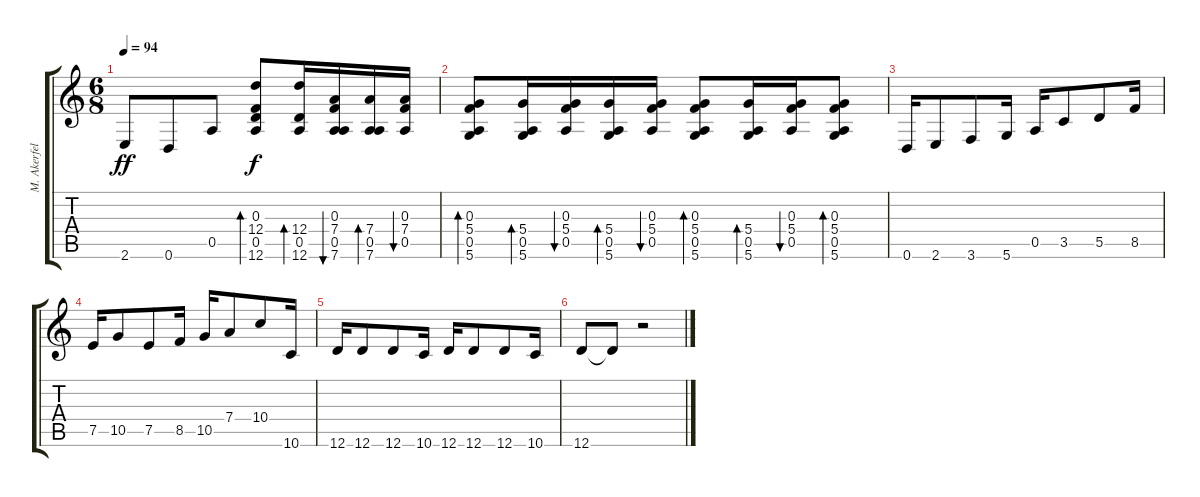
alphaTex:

\track ("M. Akerfeldt" "M. Akerfel") {instrument distortionguitar}
\staff {score tabs}
\tuning (E4 A3 F3 D3 A2 D2) {hide}
\ts (6 8)
\tempo 94
\clef g2
\ks c
2.6.8{dy ff} 0.6.8 0.5.8 (0.3 12.4 0.5 12.6).8{bd 60 dy f} (12.4 0.5 12.6).16{bd 60} (0.3 7.4 0.5 7.6).16{bu 60} (7.4 0.5 7.6).16{bd 60} (0.3 7.4 0.5).16{bu 60} |
(0.3 5.4 0.5 5.6).8{bd 60} (5.4 0.5 5.6).16{bd 60} (0.3 5.4 0.5).16{bu 60} (5.4 0.5 5.6).16{bd 60} (0.3 5.4 0.5).16{bu 60} (0.3 5.4 0.5 5.6).8{bd 60} (5.4 0.5 5.6).16{bd 60} (0.3 5.4 0.5).16{bu 60} (0.3 5.4 0.5 5.6).8{bd 60} |
0.6.16 2.6.8 3.6.8 5.6.16 0.5.16 3.5.8 5.5.8 8.5.16 |
7.5.16 10.5.8 7.5.8 8.5.16 10.5.16 7.4.8 10.4.8 10.6.16 |
12.6.16 12.6.8 12.6.8 10.6.16 12.6.16 12.6.8 12.6.8 10.6.16 |
12.6.8 12.6{t}.8 r.2
